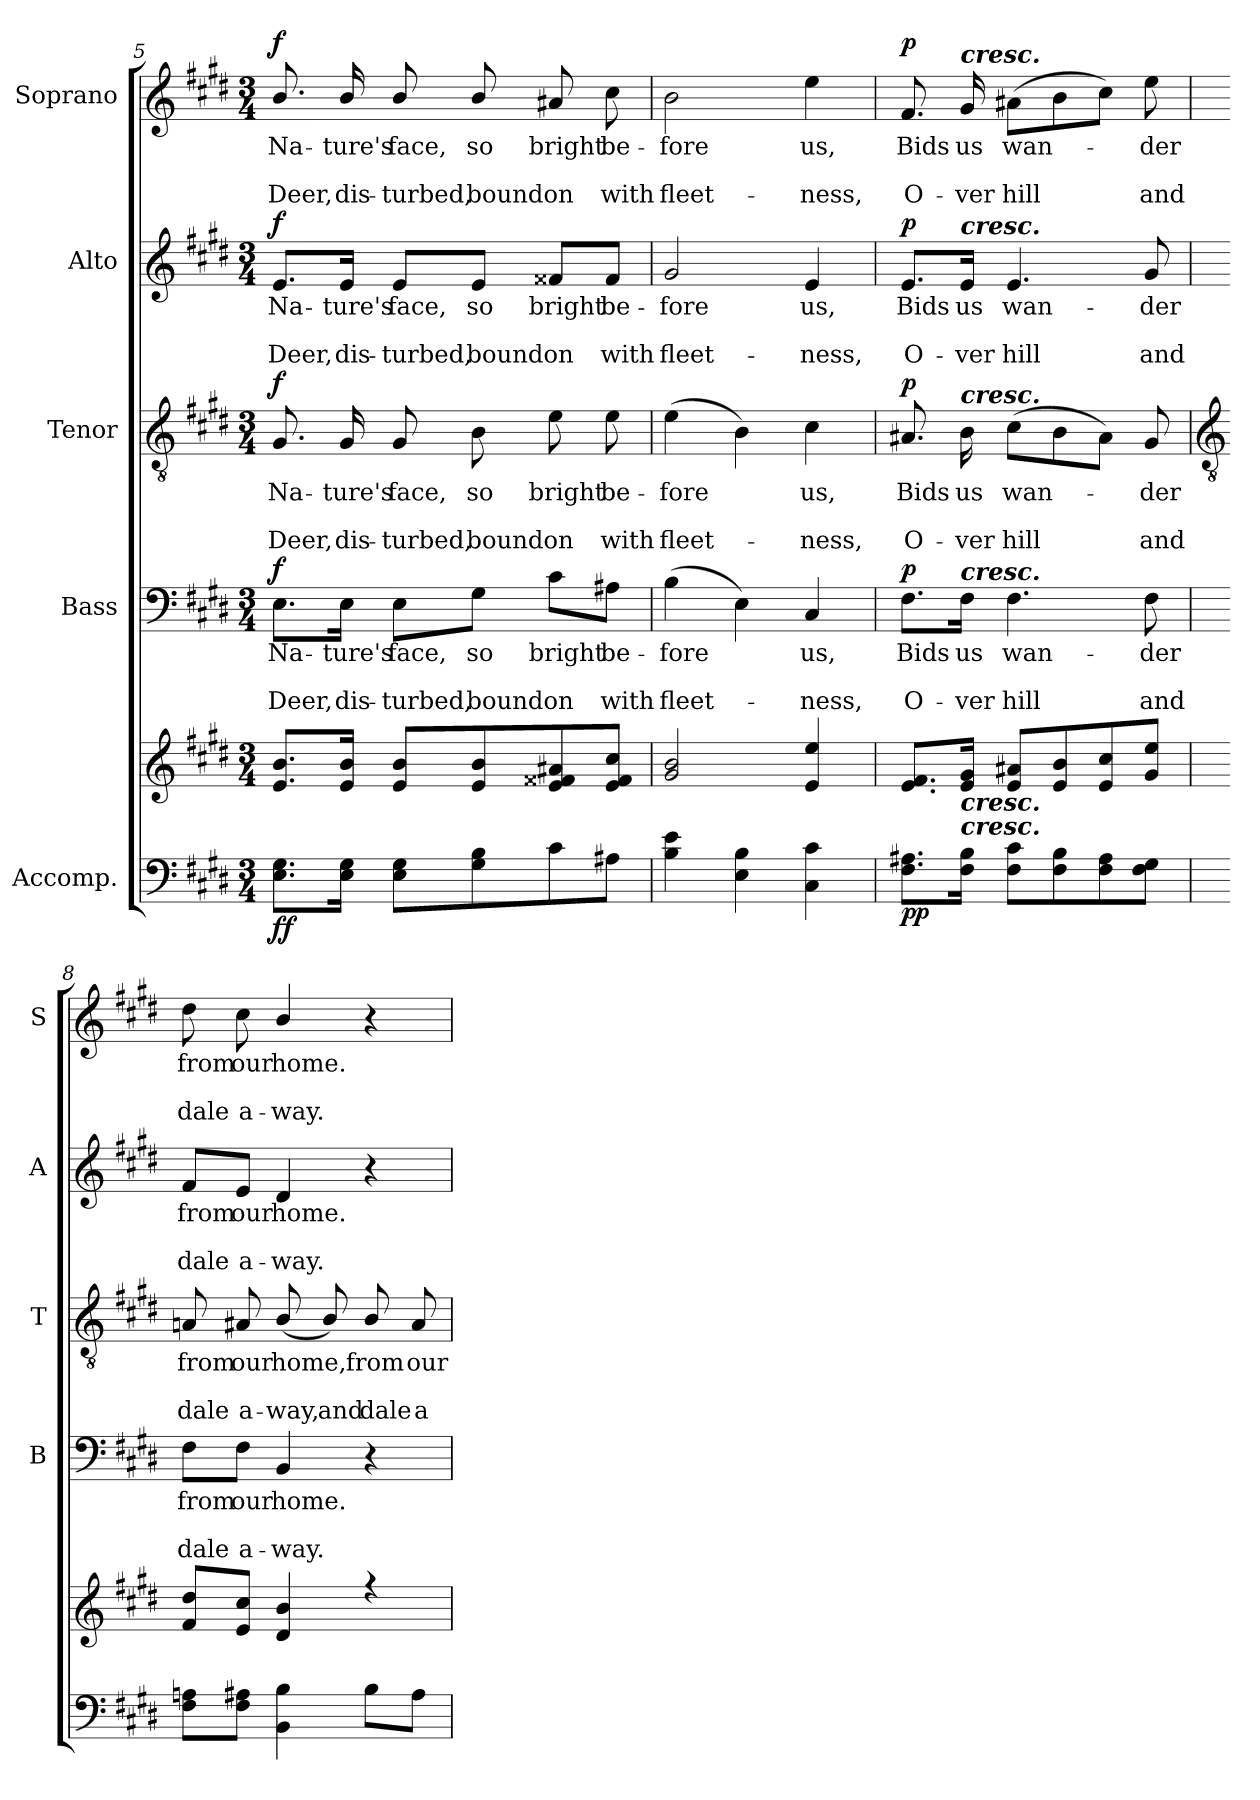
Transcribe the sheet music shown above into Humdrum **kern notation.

**kern	**kern	**dynam	**kern	**text	**text	**text	**dynam	**kern	**text	**text	**text	**dynam	**kern	**text	**text	**text	**dynam	**kern	**text	**text	**text	**dynam
*part5	*part5	*part5	*part4	*part4	*part4	*part4	*part4	*part3	*part3	*part3	*part3	*part3	*part2	*part2	*part2	*part2	*part2	*part1	*part1	*part1	*part1	*part1
*staff6	*staff5	*staff5/6	*staff4	*staff4	*staff4	*staff4	*staff4	*staff3	*staff3	*staff3	*staff3	*staff3	*staff2	*staff2	*staff2	*staff2	*staff2	*staff1	*staff1	*staff1	*staff1	*staff1
*I"Accomp.	*	*	*I"Bass	*	*	*	*	*I"Tenor	*	*	*	*	*I"Alto	*	*	*	*	*I"Soprano	*	*	*	*
*	*	*	*I'B	*	*	*	*	*I'T	*	*	*	*	*I'A	*	*	*	*	*I'S	*	*	*	*
*clefF4	*clefG2	*	*clefF4	*	*	*	*	*clefGv2	*	*	*	*	*clefG2	*	*	*	*	*clefG2	*	*	*	*
*k[f#c#g#d#]	*k[f#c#g#d#]	*	*k[f#c#g#d#]	*	*	*	*	*k[f#c#g#d#]	*	*	*	*	*k[f#c#g#d#]	*	*	*	*	*k[f#c#g#d#]	*	*	*	*
*E:	*E:	*	*E:	*	*	*	*	*E:	*	*	*	*	*E:	*	*	*	*	*E:	*	*	*	*
*M3/4	*M3/4	*	*M3/4	*	*	*	*	*M3/4	*	*	*	*	*M3/4	*	*	*	*	*M3/4	*	*	*	*
=5	=5	=5	=5	=5	=5	=5	=5	=5	=5	=5	=5	=5	=5	=5	=5	=5	=5	=5	=5	=5	=5	=5
!	!	!LO:DY:b=2	!	!LO:LY:b	!	!LO:LY:b	!	!	!LO:LY:b	!	!LO:LY:b	!	!	!LO:LY:b	!	!LO:LY:b	!	!	!LO:LY:b	!	!LO:LY:b	!
!	!	!LO:DY:n=1:b	!	!	!	!	!LO:DY:b	!	!	!	!	!LO:DY:b	!	!	!	!	!LO:DY:b	!	!	!	!	!LO:DY:b
8.E 8.G#L	8.e/ 8.b/L	f f	8.E\L	Na-	.	-Deer,	f	8.G#	Na-	.	-Deer,	f	8.e/L	Na-	.	-Deer,	f	8.b/	Na-	.	-Deer,	f
!	!	!	!	!LO:LY:b	!	!LO:LY:b	!	!	!LO:LY:b	!	!LO:LY:b	!	!	!LO:LY:b	!	!LO:LY:b	!	!	!LO:LY:b	!	!LO:LY:b	!
16E 16G#J	16e/ 16b/J	.	16E\Jk	ture's	.	dis-	.	16G#	ture's	.	dis-	.	16e/Jk	ture's	.	dis-	.	16b/	ture's	.	dis-	.
!	!	!	!	!LO:LY:b	!	!LO:LY:b	!	!	!LO:LY:b	!	!LO:LY:b	!	!	!LO:LY:b	!	!LO:LY:b	!	!	!LO:LY:b	!	!LO:LY:b	!
8E 8G#L	8e/ 8b/L	.	8E\L	-face,	.	turbed,	.	8G#	-face,	.	turbed,	.	8e/L	-face,	.	turbed,	.	8b/	-face,	.	turbed,	.
!	!	!	!	!LO:LY:b	!	!LO:LY:b	!	!	!LO:LY:b	!	!LO:LY:b	!	!	!LO:LY:b	!	!LO:LY:b	!	!	!LO:LY:b	!	!LO:LY:b	!
8G# 8B	8e/ 8b/	.	8G#\J	so	.	bound	.	8B	so	.	bound	.	8e/J	so	.	bound	.	8b/	so	.	bound	.
!	!	!	!	!LO:LY:b	!	!LO:LY:b	!	!	!LO:LY:b	!	!LO:LY:b	!	!	!LO:LY:b	!	!LO:LY:b	!	!	!LO:LY:b	!	!LO:LY:b	!
8c#	8e 8f##X 8a#X	.	8c#\L	bright	.	on	.	8e	bright	.	on	.	8f##X/L	bright	.	on	.	8a#X	bright	.	on	.
!	!	!	!	!LO:LY:b	!	!LO:LY:b	!	!	!LO:LY:b	!	!LO:LY:b	!	!	!LO:LY:b	!	!LO:LY:b	!	!	!LO:LY:b	!	!LO:LY:b	!
8A#XJ	8e 8f## 8cc#J	.	8A#X\J	be-	.	-with	.	8e	be-	.	-with	.	8f##/J	be-	.	-with	.	8cc#	be-	.	-with	.
=6	=6	=6	=6	=6	=6	=6	=6	=6	=6	=6	=6	=6	=6	=6	=6	=6	=6	=6	=6	=6	=6	=6
!	!	!	!	!LO:LY:b	!	!LO:LY:b	!	!	!LO:LY:b	!	!LO:LY:b	!	!	!LO:LY:b	!	!LO:LY:b	!	!	!LO:LY:b	!	!LO:LY:b	!
4B 4e	2g# 2b	.	(>4B	fore	.	fleet-	.	(>4e	fore	.	fleet-	.	2g#	fore	.	fleet-	.	2b	fore	.	fleet-	.
4E 4B	.	.	4E)	.	.	.	.	4B)	.	.	.	.	.	.	.	.	.	.	.	.	.	.
!	!	!	!	!LO:LY:b	!	!LO:LY:b	!	!	!LO:LY:b	!	!LO:LY:b	!	!	!LO:LY:b	!	!LO:LY:b	!	!	!LO:LY:b	!	!LO:LY:b	!
4C# 4c#	4e 4ee	.	4C#	us,	.	ness,	.	4c#	us,	.	ness,	.	4e	-us,	.	ness,	.	4ee	-us,	.	ness,	.
=7	=7	=7	=7	=7	=7	=7	=7	=7	=7	=7	=7	=7	=7	=7	=7	=7	=7	=7	=7	=7	=7	=7
!	!	!LO:DY:b=2	!	!LO:LY:b	!	!LO:LY:b	!	!	!LO:LY:b	!	!LO:LY:b	!	!	!LO:LY:b	!	!LO:LY:b	!	!	!LO:LY:b	!	!LO:LY:b	!
!	!	!LO:DY:n=1:b	!	!	!	!	!LO:DY:b	!	!	!	!	!LO:DY:b	!	!	!	!	!LO:DY:b	!	!	!	!	!LO:DY:b
8.F# 8.A#XL	8.e 8.f#L	p p	8.F#\L	Bids	.	O-	p	8.A#X	Bids	.	O-	p	8.e/L	Bids	.	O-	p	8.f#	Bids	.	O-	p
!	!	!	!	!	!	!	!	!	!	!	!	!	!	!	!	!	!	!LO:TX:a:Bi:t=cresc.	!	!	!	!
!	!	!	!	!	!	!	!	!	!	!	!	!	!LO:TX:a:Bi:t=cresc.	!	!	!	!	!	!	!	!	!
!	!	!	!	!	!	!	!	!LO:TX:a:Bi:t=cresc.	!	!	!	!	!	!	!	!	!	!	!	!	!	!
!	!	!	!LO:TX:a:Bi:t=cresc.	!	!	!	!	!	!	!	!	!	!	!	!	!	!	!	!	!	!	!
!	!LO:TX:b:Bi:t=cresc.	!	!	!	!	!	!	!	!	!	!	!	!	!	!	!	!	!	!	!	!	!
!LO:TX:a:Bi:t=cresc.	!	!	!	!	!	!	!	!	!	!	!	!	!	!	!	!	!	!	!	!	!	!
!	!	!	!	!LO:LY:b	!	!LO:LY:b	!	!	!LO:LY:b	!	!LO:LY:b	!	!	!LO:LY:b	!	!LO:LY:b	!	!	!LO:LY:b	!	!LO:LY:b	!
16F# 16BJ	16e 16g#J	.	16F#\Jk	-us	.	ver	.	16B	-us	.	ver	.	16e/Jk	-us	.	ver	.	16g#	-us	.	ver	.
!	!	!	!	!LO:LY:b	!	!LO:LY:b	!	!	!LO:LY:b	!	!LO:LY:b	!	!	!LO:LY:b	!	!LO:LY:b	!	!	!LO:LY:b	!	!LO:LY:b	!
8F# 8c#L	8e 8a#XL	.	4.F#	wan-	.	-hill	.	(>8c#L	wan-	.	hill	.	4.e	wan-	.	-hill	.	(>8a#XL	wan-	.	hill	.
8F# 8B	8e 8b	.	.	.	.	.	.	8B	.	.	.	.	.	.	.	.	.	8b	.	.	.	.
8F# 8A#	8e 8cc#	.	.	.	.	.	.	8A#J)	.	.	.	.	.	.	.	.	.	8cc#J)	.	.	.	.
!	!	!	!	!LO:LY:b	!	!LO:LY:b	!	!	!LO:LY:b	!	!LO:LY:b	!	!	!LO:LY:b	!	!LO:LY:b	!	!	!LO:LY:b	!	!LO:LY:b	!
8F# 8G#J	8g# 8eeJ	.	8F#	der	.	and	.	8G#	der	.	and	.	8g#	der	.	and	.	8ee	der	.	and	.
!!LO:LB:g=z
=8	=8	=8	=8	=8	=8	=8	=8	=8	=8	=8	=8	=8	=8	=8	=8	=8	=8	=8	=8	=8	=8	=8
*	*	*	*	*	*	*	*	*clefGv2	*	*	*	*	*	*	*	*	*	*	*	*	*	*
*^	*^	*	*	*	*	*	*	*	*	*	*	*	*	*	*	*	*	*	*	*	*	*
!	!	!	!LO:N:vis=1	!	!	!LO:LY:b	!	!LO:LY:b	!	!	!LO:LY:b	!	!LO:LY:b	!	!	!LO:LY:b	!	!LO:LY:b	!	!	!LO:LY:b	!	!LO:LY:b	!
2ryy	8F#\ 8An\L	8f#/ 8dd#/L	2.ryy	.	8F#\L	from	.	dale	.	8An	from	.	dale	.	8f#/L	from	.	dale	.	8dd#	from	.	dale	.
!	!	!	!	!	!	!LO:LY:b	!	!LO:LY:b	!	!	!LO:LY:b	!	!LO:LY:b	!	!	!LO:LY:b	!	!LO:LY:b	!	!	!LO:LY:b	!	!LO:LY:b	!
.	8F#\ 8A#X\J	8e/ 8cc#/J	.	.	8F#\J	our	.	a-	.	8A#X	our	.	a-	.	8e/J	our	.	a-	.	8cc#	our	.	a-	.
!	!	!	!	!	!	!LO:LY:b	!	!LO:LY:b	!	!	!LO:LY:b	!	!LO:LY:b	!	!	!LO:LY:b	!	!LO:LY:b	!	!	!LO:LY:b	!	!LO:LY:b	!
.	4BB\ 4B\	4d#/ 4b/	.	.	4BB	-home.	.	way.	.	(<8B/	-home,	.	way,	.	4d#	-home.	.	way.	.	4b/	-home.	.	way.	.
!	!	!	!	!	!	!	!	!	!	!	!	!	!LO:LY:b	!	!	!	!	!	!	!	!	!	!	!
.	.	.	.	.	.	.	.	.	.	8B/)	.	.	and	.	.	.	.	.	.	.	.	.	.	.
!	!	!	!	!	!	!	!	!	!	!	!LO:LY:b	!	!LO:LY:b	!	!	!	!	!	!	!	!	!	!	!
8ryy	8B\L	4r	.	.	4r	.	.	.	.	8B/	from	.	dale	.	4r	.	.	.	.	4r	.	.	.	.
!	!	!	!	!	!	!	!	!	!	!	!LO:LY:b	!	!LO:LY:b	!	!	!	!	!	!	!	!	!	!	!
8ryy	8A#\J	.	.	.	.	.	.	.	.	8A#	our	.	a-	.	.	.	.	.	.	.	.	.	.	.
*v	*v	*	*	*	*	*	*	*	*	*	*	*	*	*	*	*	*	*	*	*	*	*	*	*
*	*v	*v	*	*	*	*	*	*	*	*	*	*	*	*	*	*	*	*	*	*	*	*	*
=	=	=	=	=	=	=	=	=	=	=	=	=	=	=	=	=	=	=	=	=	=	=
*-	*-	*-	*-	*-	*-	*-	*-	*-	*-	*-	*-	*-	*-	*-	*-	*-	*-	*-	*-	*-	*-	*-
